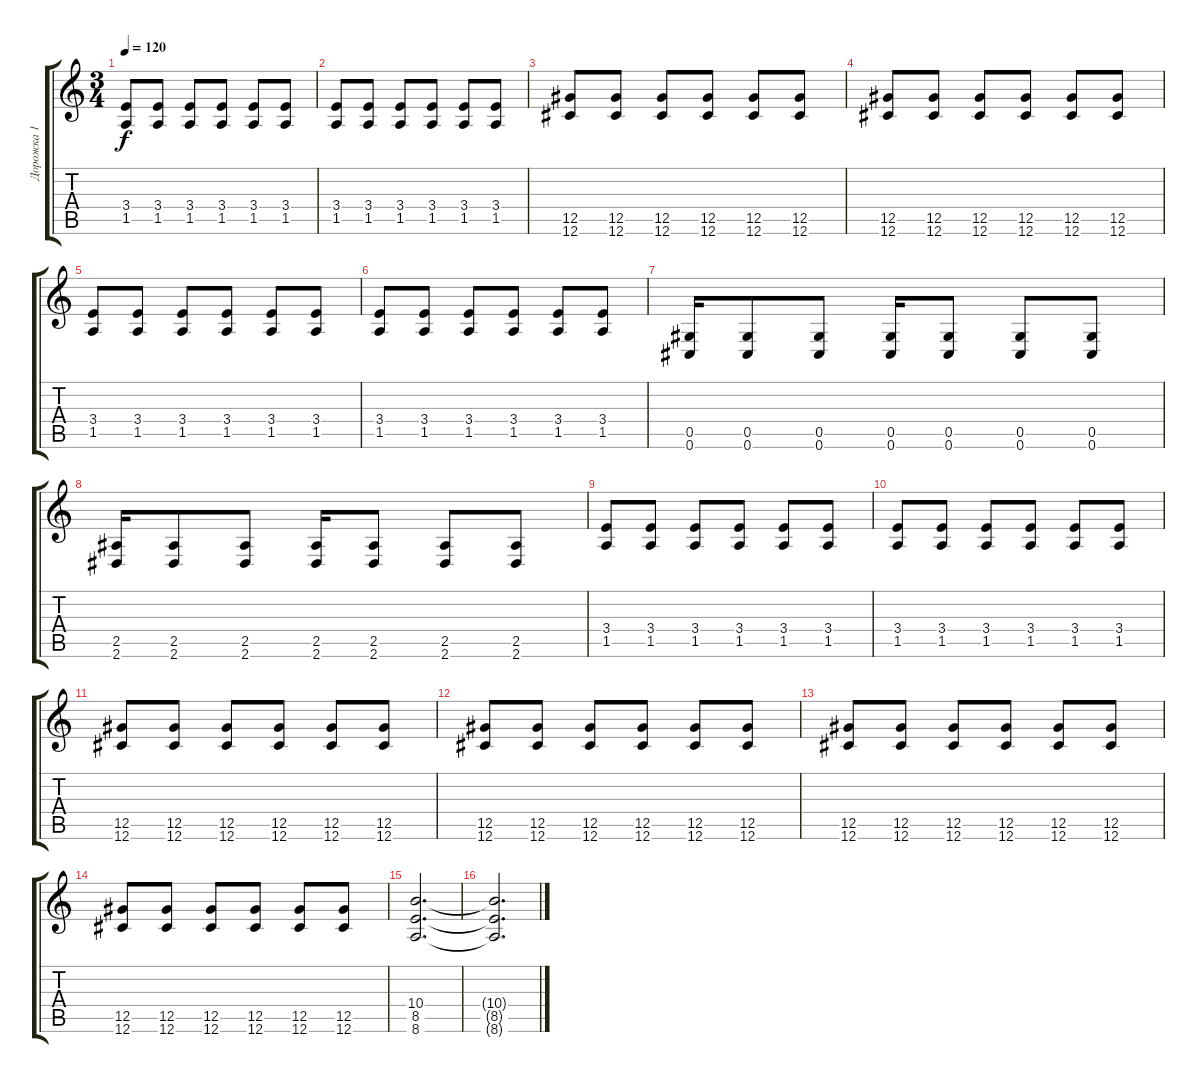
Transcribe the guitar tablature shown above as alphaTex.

\track ("Дорожка 1" "Дорожка 1") {instrument distortionguitar}
\staff {score tabs}
\tuning (Eb4 Bb3 Gb3 Db3 Ab2 Db2) {hide}
\ts (3 4)
\tempo 120
\clef g2
\ks c
(3.4 1.5).8{dy f} (3.4 1.5).8 (3.4 1.5).8 (3.4 1.5).8 (3.4 1.5).8 (3.4 1.5).8 |
(3.4 1.5).8 (3.4 1.5).8 (3.4 1.5).8 (3.4 1.5).8 (3.4 1.5).8 (3.4 1.5).8 |
(12.5 12.6).8 (12.5 12.6).8 (12.5 12.6).8 (12.5 12.6).8 (12.5 12.6).8 (12.5 12.6).8 |
(12.5 12.6).8 (12.5 12.6).8 (12.5 12.6).8 (12.5 12.6).8 (12.5 12.6).8 (12.5 12.6).8 |
(3.4 1.5).8 (3.4 1.5).8 (3.4 1.5).8 (3.4 1.5).8 (3.4 1.5).8 (3.4 1.5).8 |
(3.4 1.5).8 (3.4 1.5).8 (3.4 1.5).8 (3.4 1.5).8 (3.4 1.5).8 (3.4 1.5).8 |
(0.5 0.6).16 (0.5 0.6).8 (0.5 0.6).8 (0.5 0.6).16 (0.5 0.6).8 (0.5 0.6).8 (0.5 0.6).8 |
(2.5 2.6).16 (2.5 2.6).8 (2.5 2.6).8 (2.5 2.6).16 (2.5 2.6).8 (2.5 2.6).8 (2.5 2.6).8 |
(3.4 1.5).8 (3.4 1.5).8 (3.4 1.5).8 (3.4 1.5).8 (3.4 1.5).8 (3.4 1.5).8 |
(3.4 1.5).8 (3.4 1.5).8 (3.4 1.5).8 (3.4 1.5).8 (3.4 1.5).8 (3.4 1.5).8 |
(12.5 12.6).8 (12.5 12.6).8 (12.5 12.6).8 (12.5 12.6).8 (12.5 12.6).8 (12.5 12.6).8 |
(12.5 12.6).8 (12.5 12.6).8 (12.5 12.6).8 (12.5 12.6).8 (12.5 12.6).8 (12.5 12.6).8 |
(12.5 12.6).8 (12.5 12.6).8 (12.5 12.6).8 (12.5 12.6).8 (12.5 12.6).8 (12.5 12.6).8 |
(12.5 12.6).8 (12.5 12.6).8 (12.5 12.6).8 (12.5 12.6).8 (12.5 12.6).8 (12.5 12.6).8 |
(10.4 8.5 8.6).2{d instrument electricguitarclean} |
(10.4{t} 8.5{t} 8.6{t}).2{d}
